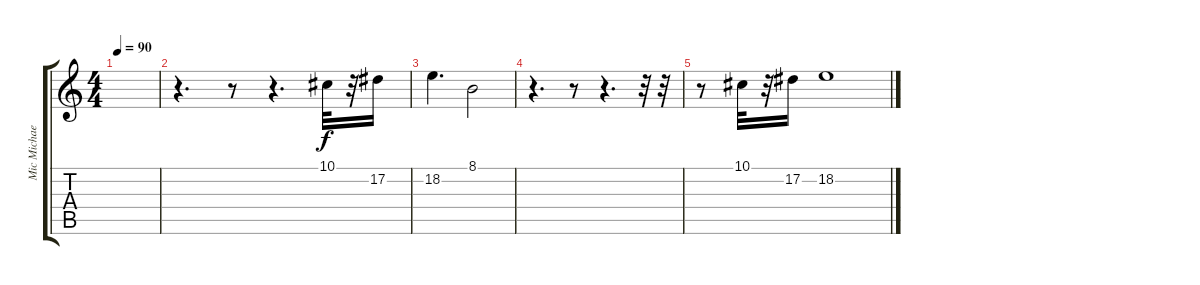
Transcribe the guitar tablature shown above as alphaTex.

\track ("Mic Michaeli" "Mic Michae") {instrument synthbrass1}
\staff {score tabs}
\tuning (Eb4 Bb3 Gb3 Db3 Ab2 Eb2) {hide}
\ts (4 4)
\tempo 90
\clef g2
\ks c
|
r.4{d} r.8 r.4{d} 10.1.32 r.32 17.2.16 |
18.2.4{d} 8.1.2 |
r.4{d} r.8 r.4{d} r.32 r.32 |
r.8 10.1.32 r.32 17.2.16 18.2.1
